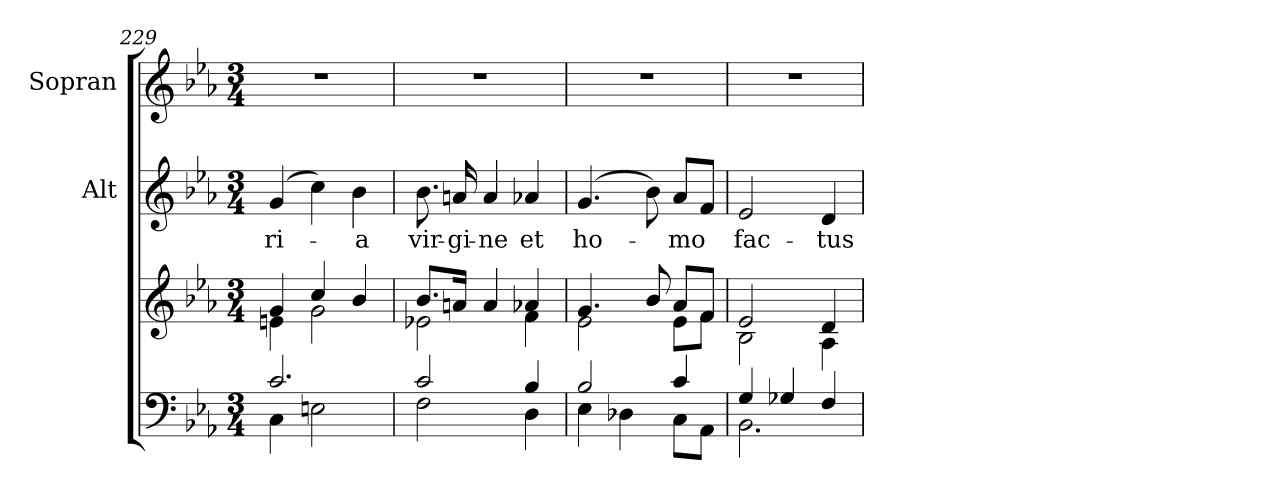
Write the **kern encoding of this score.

**kern	**kern	**kern	**text	**kern
*part3	*part3	*part2	*part2	*part1
*staff4	*staff3	*staff2	*staff2	*staff1
*	*	*I"Alt	*	*I"Sopran
*	*	*I'A.	*	*I'S.
*clefF4	*clefG2	*clefG2	*	*clefG2
*k[b-e-a-]	*k[b-e-a-]	*k[b-e-a-]	*	*k[b-e-a-]
*E-:	*E-:	*E-:	*	*E-:
*M3/4	*M3/4	*M3/4	*	*M3/4
=229	=229	=229	=229	=229
*^	*^	*	*	*
!	!	!	!	!	!LO:LY:b	!
2.c/	4C\	4g/	4en\	(4g/	-ri-	2.r
.	2En\	4cc/	2g\	4cc\)	.	.
!	!	!	!	!	!LO:LY:b	!
.	.	4b-/	.	4b-\	-a	.
=230	=230	=230	=230	=230	=230	=230
!	!	!	!	!	!LO:LY:b	!
2c/	2F\	8.b-/L	2e-X\	8.b-\	vir-	2.r
!	!	!	!	!	!LO:LY:b	!
.	.	16an/Jk	.	16an/	-gi-	.
!	!	!	!	!	!LO:LY:b	!
.	.	4a/	.	4a/	-ne	.
!	!	!	!	!	!LO:LY:b	!
4B-/	4D\	4a-X/	4f\	4a-X/	et	.
=231	=231	=231	=231	=231	=231	=231
!	!	!	!	!	!LO:LY:b	!
2B-/	4E-\	4.g/	2e-\	(4.g/	ho-	2.r
.	4D-X\	.	.	.	.	.
.	.	8b-/	.	8b-\)	.	.
!	!	!	!	!	!LO:LY:b	!
4c/	8C\L	8a-/L	8e-\L	8a-/L	-mo	.
.	8AA-\J	8f/J	8f\J	8f/J	.	.
=232	=232	=232	=232	=232	=232	=232
!	!	!	!	!	!LO:LY:b	!
4G/	2.BB-\	2e-/	2B-\	2e-/	fac-	2.r
4G-X/	.	.	.	.	.	.
!	!	!	!	!	!LO:LY:b	!
4F/	.	4d/	4A-\	4d/	-tus	.
*v	*v	*	*	*	*	*
*	*v	*v	*	*	*
=	=	=	=	=
*-	*-	*-	*-	*-
